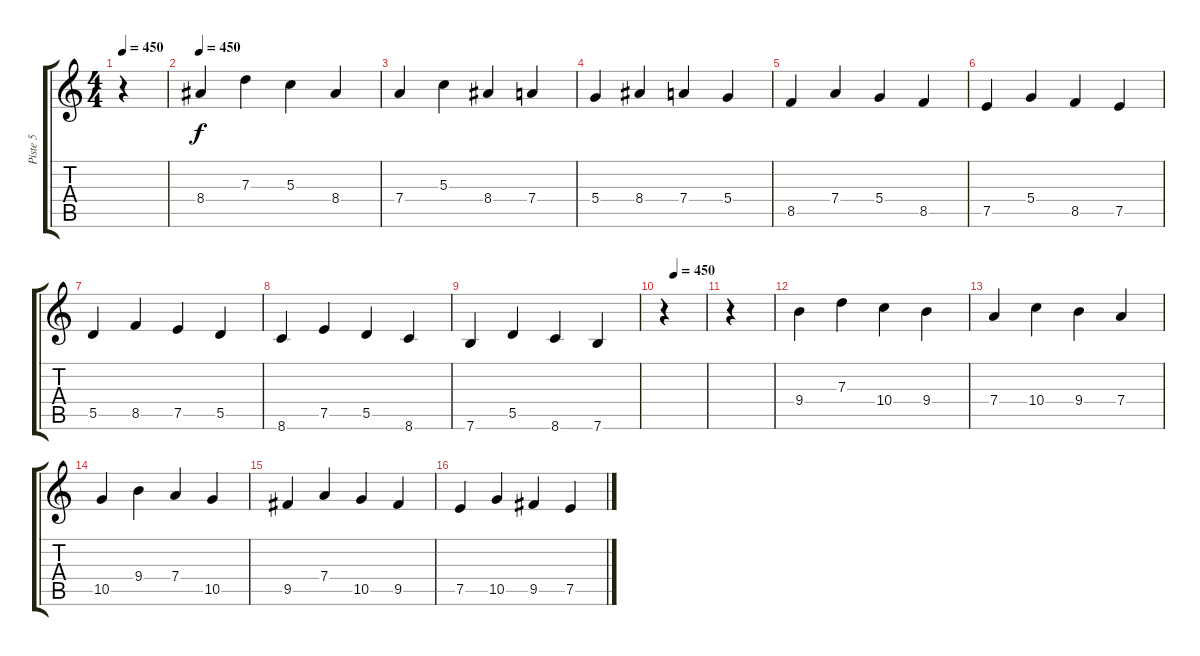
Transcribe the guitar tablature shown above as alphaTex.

\track ("Piste 5" "Piste 5") {instrument overdrivenguitar}
\staff {score tabs}
\tuning (E4 B3 G3 D3 A2 E2) {hide}
\ts (4 4)
\tempo 450
\clef g2
\ks c
r.4{dy f} |
\tempo 450
8.4.4 7.3.4 5.3.4 8.4.4 |
7.4.4 5.3.4 8.4.4 7.4.4 |
5.4.4 8.4.4 7.4.4 5.4.4 |
8.5.4 7.4.4 5.4.4 8.5.4 |
7.5.4 5.4.4 8.5.4 7.5.4 |
5.5.4 8.5.4 7.5.4 5.5.4 |
8.6.4 7.5.4 5.5.4 8.6.4 |
7.6.4 5.5.4 8.6.4 7.6.4 |
\tempo (450 0.25)
r.4 |
r.4 |
9.4.4 7.3.4 10.4.4 9.4.4 |
7.4.4 10.4.4 9.4.4 7.4.4 |
10.5.4 9.4.4 7.4.4 10.5.4 |
9.5.4 7.4.4 10.5.4 9.5.4 |
7.5.4 10.5.4 9.5.4 7.5.4
